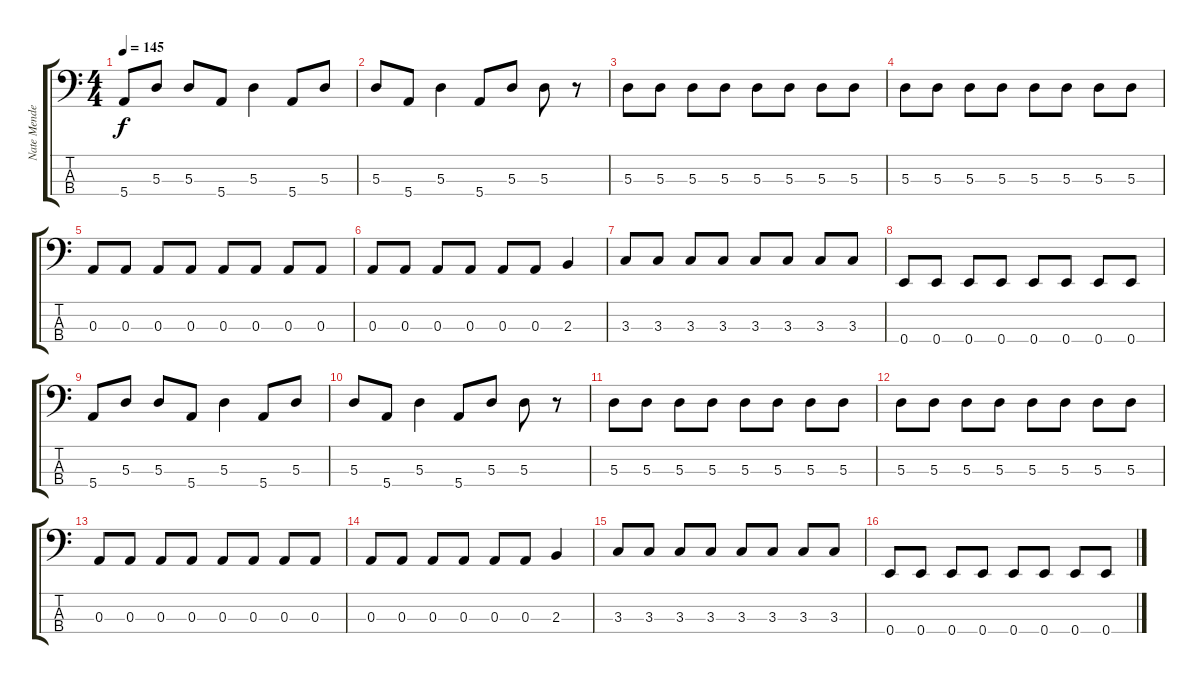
\track ("Nate Mendel" "Nate Mende") {instrument electricbassfinger}
\staff {score tabs}
\tuning (G2 D2 A1 E1) {hide}
\ts (4 4)
\tempo 145
\clef f4
\ks c
5.4.8{dy f} 5.3.8 5.3.8 5.4.8 5.3.4 5.4.8 5.3.8 |
5.3.8 5.4.8 5.3.4 5.4.8 5.3.8 5.3.8 r.8 |
5.3.8 5.3.8 5.3.8 5.3.8 5.3.8 5.3.8 5.3.8 5.3.8 |
5.3.8 5.3.8 5.3.8 5.3.8 5.3.8 5.3.8 5.3.8 5.3.8 |
0.3.8 0.3.8 0.3.8 0.3.8 0.3.8 0.3.8 0.3.8 0.3.8 |
0.3.8 0.3.8 0.3.8 0.3.8 0.3.8 0.3.8 2.3.4 |
3.3.8 3.3.8 3.3.8 3.3.8 3.3.8 3.3.8 3.3.8 3.3.8 |
0.4.8 0.4.8 0.4.8 0.4.8 0.4.8 0.4.8 0.4.8 0.4.8 |
5.4.8 5.3.8 5.3.8 5.4.8 5.3.4 5.4.8 5.3.8 |
5.3.8 5.4.8 5.3.4 5.4.8 5.3.8 5.3.8 r.8 |
5.3.8 5.3.8 5.3.8 5.3.8 5.3.8 5.3.8 5.3.8 5.3.8 |
5.3.8 5.3.8 5.3.8 5.3.8 5.3.8 5.3.8 5.3.8 5.3.8 |
0.3.8 0.3.8 0.3.8 0.3.8 0.3.8 0.3.8 0.3.8 0.3.8 |
0.3.8 0.3.8 0.3.8 0.3.8 0.3.8 0.3.8 2.3.4 |
3.3.8 3.3.8 3.3.8 3.3.8 3.3.8 3.3.8 3.3.8 3.3.8 |
0.4.8 0.4.8 0.4.8 0.4.8 0.4.8 0.4.8 0.4.8 0.4.8
